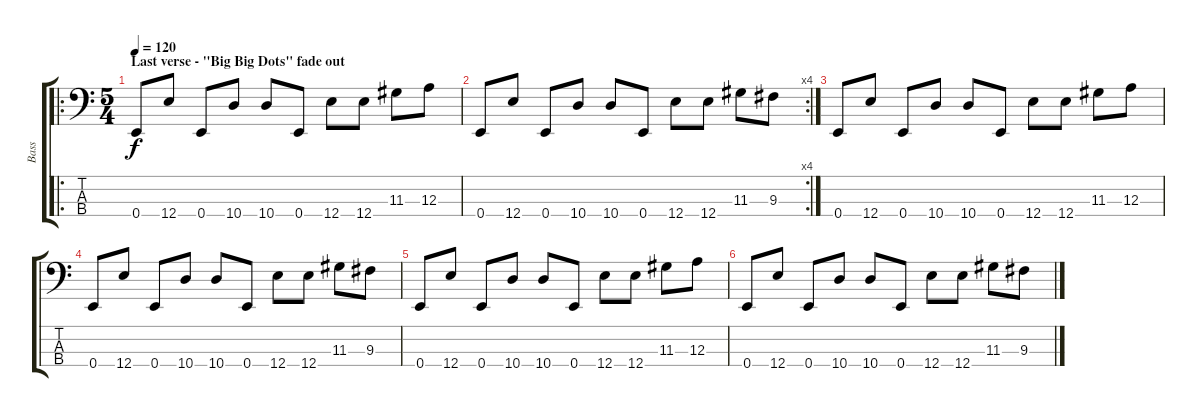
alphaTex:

\track ("Bass" "Bass") {instrument electricbasspick}
\staff {score tabs}
\tuning (G2 D2 A1 E1) {hide}
\ro
\ts (5 4)
\section ("" "Last verse - \"Big Big Dots\" fade out")
\tempo 120
\clef f4
\ks c
0.4.8{dy f} 12.4.8 0.4.8 10.4.8 10.4.8 0.4.8 12.4.8 12.4.8 11.3.8 12.3.8 |
\rc 4
0.4.8 12.4.8 0.4.8 10.4.8 10.4.8 0.4.8 12.4.8 12.4.8 11.3.8 9.3.8 |
0.4.8 12.4.8 0.4.8 10.4.8 10.4.8 0.4.8 12.4.8 12.4.8 11.3.8 12.3.8 |
0.4.8 12.4.8 0.4.8 10.4.8 10.4.8 0.4.8 12.4.8 12.4.8 11.3.8 9.3.8 |
0.4.8 12.4.8 0.4.8 10.4.8 10.4.8 0.4.8 12.4.8 12.4.8 11.3.8 12.3.8 |
0.4.8 12.4.8 0.4.8 10.4.8 10.4.8 0.4.8 12.4.8 12.4.8 11.3.8 9.3.8
